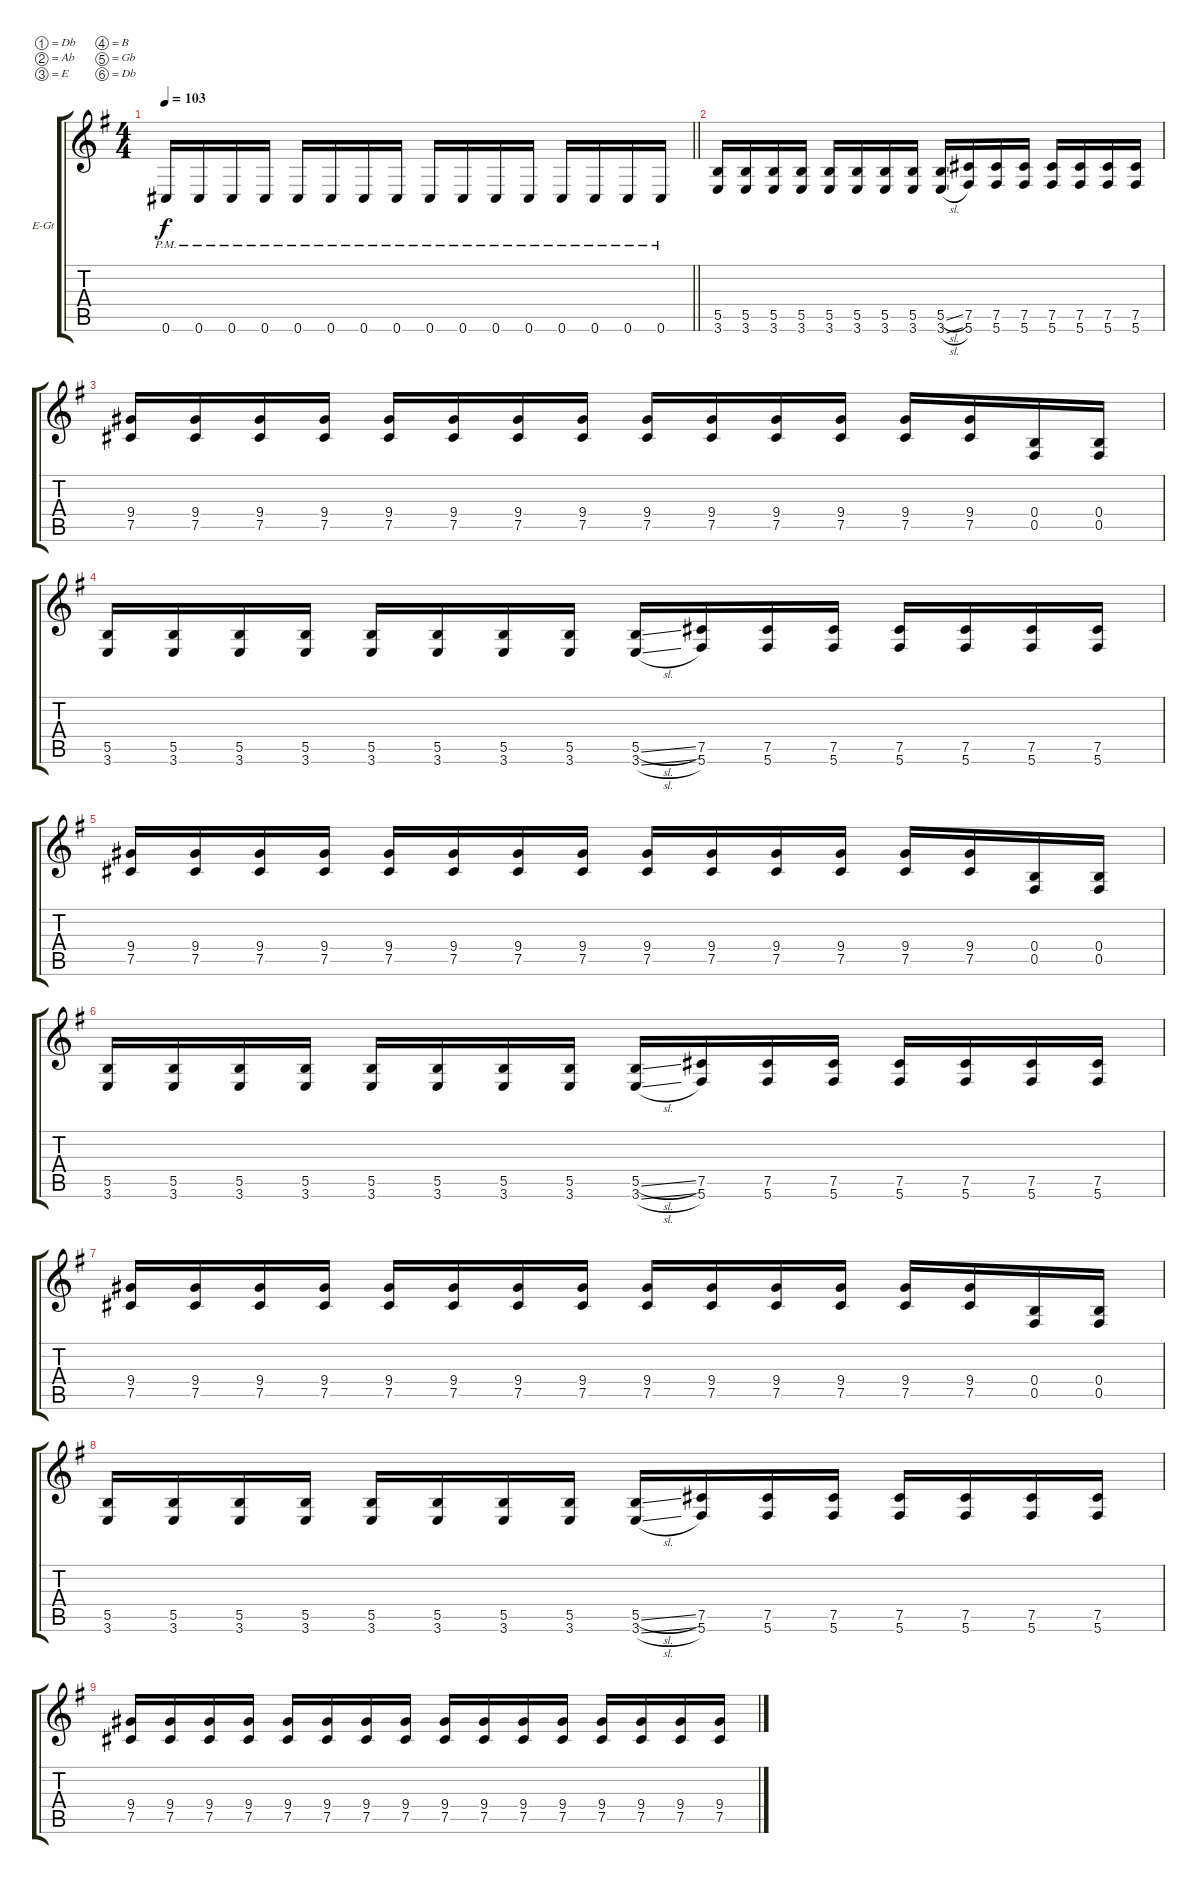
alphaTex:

\bracketExtendMode groupsimilarinstruments
\firstSystemTrackNameOrientation horizontal
\otherSystemsTrackNameOrientation horizontal
\track ("Electric Guitar 1" "E-Gt") {instrument distortionguitar}
\staff {score tabs}
\tuning (Db4 Ab3 E3 B2 Gb2 Db2)
\ts (4 4)
\tempo 103
\clef g2
\barLineRight lightlight
\ks eminor
0.6{pm}.16{dy f} 0.6{pm}.16 0.6{pm}.16 0.6{pm}.16 0.6{pm}.16 0.6{pm}.16 0.6{pm}.16 0.6{pm}.16 0.6{pm}.16 0.6{pm}.16 0.6{pm}.16 0.6{pm}.16 0.6{pm}.16 0.6{pm}.16 0.6{pm}.16 0.6{pm}.16 |
(5.5 3.6).16 (5.5 3.6).16 (5.5 3.6).16 (5.5 3.6).16 (5.5 3.6).16 (5.5 3.6).16 (5.5 3.6).16 (5.5 3.6).16 (5.5{sl} 3.6{sl}).16 (7.5 5.6).16 (7.5 5.6).16 (7.5 5.6).16 (7.5 5.6).16 (7.5 5.6).16 (7.5 5.6).16 (7.5 5.6).16 |
(9.4 7.5).16 (9.4 7.5).16 (9.4 7.5).16 (9.4 7.5).16 (9.4 7.5).16 (9.4 7.5).16 (9.4 7.5).16 (9.4 7.5).16 (9.4 7.5).16 (9.4 7.5).16 (9.4 7.5).16 (9.4 7.5).16 (9.4 7.5).16 (9.4 7.5).16 (0.4 0.5).16 (0.4 0.5).16 |
(5.5 3.6).16 (5.5 3.6).16 (5.5 3.6).16 (5.5 3.6).16 (5.5 3.6).16 (5.5 3.6).16 (5.5 3.6).16 (5.5 3.6).16 (5.5{sl} 3.6{sl}).16 (7.5 5.6).16 (7.5 5.6).16 (7.5 5.6).16 (7.5 5.6).16 (7.5 5.6).16 (7.5 5.6).16 (7.5 5.6).16 |
(9.4 7.5).16 (9.4 7.5).16 (9.4 7.5).16 (9.4 7.5).16 (9.4 7.5).16 (9.4 7.5).16 (9.4 7.5).16 (9.4 7.5).16 (9.4 7.5).16 (9.4 7.5).16 (9.4 7.5).16 (9.4 7.5).16 (9.4 7.5).16 (9.4 7.5).16 (0.4 0.5).16 (0.4 0.5).16 |
(5.5 3.6).16 (5.5 3.6).16 (5.5 3.6).16 (5.5 3.6).16 (5.5 3.6).16 (5.5 3.6).16 (5.5 3.6).16 (5.5 3.6).16 (5.5{sl} 3.6{sl}).16 (7.5 5.6).16 (7.5 5.6).16 (7.5 5.6).16 (7.5 5.6).16 (7.5 5.6).16 (7.5 5.6).16 (7.5 5.6).16 |
(9.4 7.5).16 (9.4 7.5).16 (9.4 7.5).16 (9.4 7.5).16 (9.4 7.5).16 (9.4 7.5).16 (9.4 7.5).16 (9.4 7.5).16 (9.4 7.5).16 (9.4 7.5).16 (9.4 7.5).16 (9.4 7.5).16 (9.4 7.5).16 (9.4 7.5).16 (0.4 0.5).16 (0.4 0.5).16 |
(5.5 3.6).16 (5.5 3.6).16 (5.5 3.6).16 (5.5 3.6).16 (5.5 3.6).16 (5.5 3.6).16 (5.5 3.6).16 (5.5 3.6).16 (5.5{sl} 3.6{sl}).16 (7.5 5.6).16 (7.5 5.6).16 (7.5 5.6).16 (7.5 5.6).16 (7.5 5.6).16 (7.5 5.6).16 (7.5 5.6).16 |
(9.4 7.5).16 (9.4 7.5).16 (9.4 7.5).16 (9.4 7.5).16 (9.4 7.5).16 (9.4 7.5).16 (9.4 7.5).16 (9.4 7.5).16 (9.4 7.5).16 (9.4 7.5).16 (9.4 7.5).16 (9.4 7.5).16 (9.4 7.5).16 (9.4 7.5).16 (9.4 7.5).16 (9.4 7.5).16
